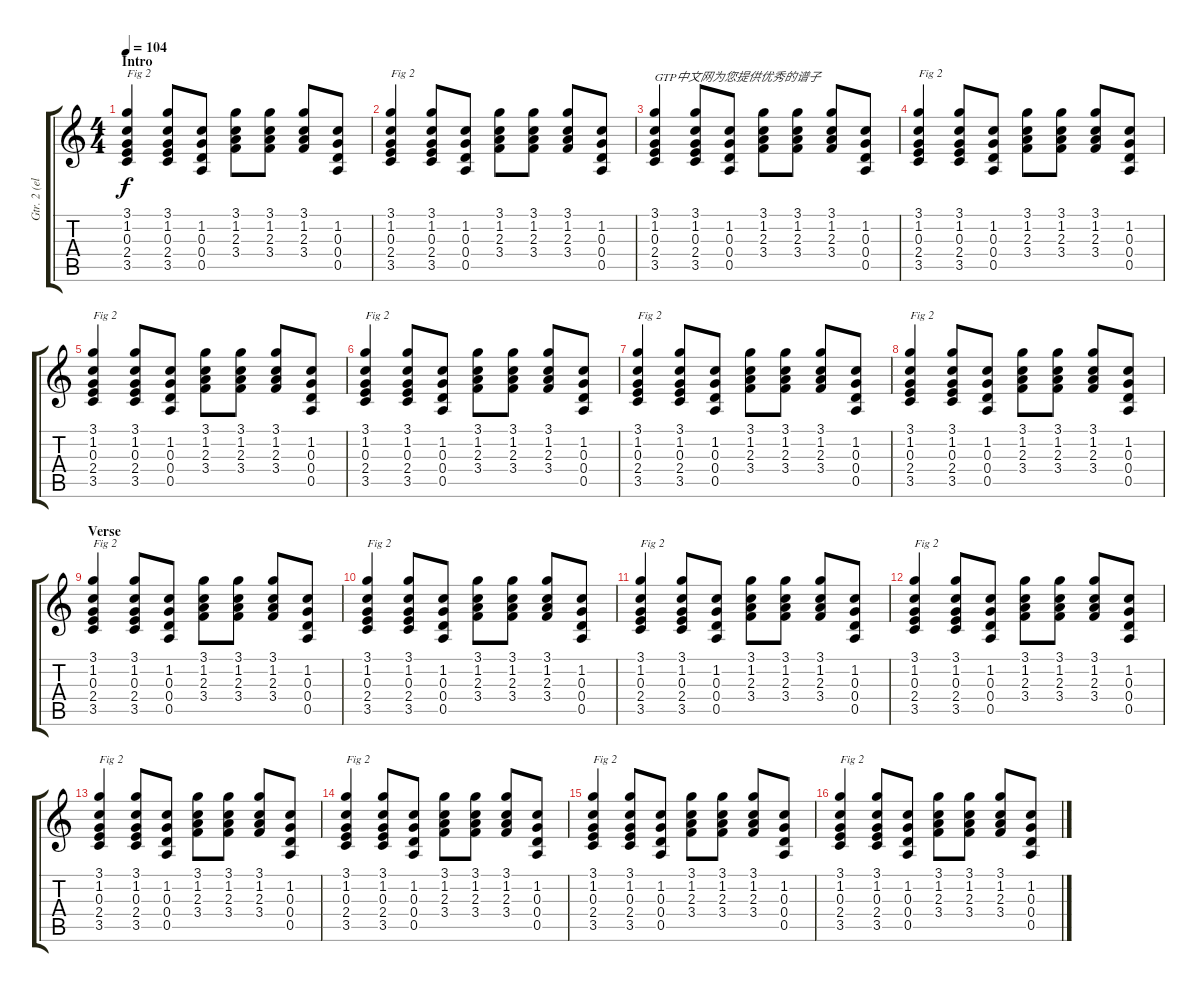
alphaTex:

\track ("Gtr. 2 (elec.)" "Gtr. 2 (el") {instrument electricguitarclean}
\staff {score tabs}
\tuning (E4 B3 G3 D3 A2 E2) {hide}
\ts (4 4)
\section ("" "Intro")
\tempo 104
\clef g2
\ks c
(3.1 1.2 0.3 2.4 3.5).4{txt "Fig 2" dy f instrument electricguitarclean} (3.1 1.2 0.3 2.4 3.5).8 (1.2 0.3 0.4 0.5).8 (3.1 1.2 2.3 3.4).8 (3.1 1.2 2.3 3.4).8 (3.1 1.2 2.3 3.4).8 (1.2 0.3 0.4 0.5).8 |
(3.1 1.2 0.3 2.4 3.5).4{txt "Fig 2"} (3.1 1.2 0.3 2.4 3.5).8 (1.2 0.3 0.4 0.5).8 (3.1 1.2 2.3 3.4).8 (3.1 1.2 2.3 3.4).8 (3.1 1.2 2.3 3.4).8 (1.2 0.3 0.4 0.5).8 |
(3.1 1.2 0.3 2.4 3.5).4{txt "GTP中文网为您提供优秀的谱子"} (3.1 1.2 0.3 2.4 3.5).8 (1.2 0.3 0.4 0.5).8 (3.1 1.2 2.3 3.4).8 (3.1 1.2 2.3 3.4).8 (3.1 1.2 2.3 3.4).8 (1.2 0.3 0.4 0.5).8 |
(3.1 1.2 0.3 2.4 3.5).4{txt "Fig 2"} (3.1 1.2 0.3 2.4 3.5).8 (1.2 0.3 0.4 0.5).8 (3.1 1.2 2.3 3.4).8 (3.1 1.2 2.3 3.4).8 (3.1 1.2 2.3 3.4).8 (1.2 0.3 0.4 0.5).8 |
(3.1 1.2 0.3 2.4 3.5).4{txt "Fig 2"} (3.1 1.2 0.3 2.4 3.5).8 (1.2 0.3 0.4 0.5).8 (3.1 1.2 2.3 3.4).8 (3.1 1.2 2.3 3.4).8 (3.1 1.2 2.3 3.4).8 (1.2 0.3 0.4 0.5).8 |
(3.1 1.2 0.3 2.4 3.5).4{txt "Fig 2"} (3.1 1.2 0.3 2.4 3.5).8 (1.2 0.3 0.4 0.5).8 (3.1 1.2 2.3 3.4).8 (3.1 1.2 2.3 3.4).8 (3.1 1.2 2.3 3.4).8 (1.2 0.3 0.4 0.5).8 |
(3.1 1.2 0.3 2.4 3.5).4{txt "Fig 2"} (3.1 1.2 0.3 2.4 3.5).8 (1.2 0.3 0.4 0.5).8 (3.1 1.2 2.3 3.4).8 (3.1 1.2 2.3 3.4).8 (3.1 1.2 2.3 3.4).8 (1.2 0.3 0.4 0.5).8 |
(3.1 1.2 0.3 2.4 3.5).4{txt "Fig 2"} (3.1 1.2 0.3 2.4 3.5).8 (1.2 0.3 0.4 0.5).8 (3.1 1.2 2.3 3.4).8 (3.1 1.2 2.3 3.4).8 (3.1 1.2 2.3 3.4).8 (1.2 0.3 0.4 0.5).8 |
\section ("" "Verse")
(3.1 1.2 0.3 2.4 3.5).4{txt "Fig 2"} (3.1 1.2 0.3 2.4 3.5).8 (1.2 0.3 0.4 0.5).8 (3.1 1.2 2.3 3.4).8 (3.1 1.2 2.3 3.4).8 (3.1 1.2 2.3 3.4).8 (1.2 0.3 0.4 0.5).8 |
(3.1 1.2 0.3 2.4 3.5).4{txt "Fig 2"} (3.1 1.2 0.3 2.4 3.5).8 (1.2 0.3 0.4 0.5).8 (3.1 1.2 2.3 3.4).8 (3.1 1.2 2.3 3.4).8 (3.1 1.2 2.3 3.4).8 (1.2 0.3 0.4 0.5).8 |
(3.1 1.2 0.3 2.4 3.5).4{txt "Fig 2"} (3.1 1.2 0.3 2.4 3.5).8 (1.2 0.3 0.4 0.5).8 (3.1 1.2 2.3 3.4).8 (3.1 1.2 2.3 3.4).8 (3.1 1.2 2.3 3.4).8 (1.2 0.3 0.4 0.5).8 |
(3.1 1.2 0.3 2.4 3.5).4{txt "Fig 2"} (3.1 1.2 0.3 2.4 3.5).8 (1.2 0.3 0.4 0.5).8 (3.1 1.2 2.3 3.4).8 (3.1 1.2 2.3 3.4).8 (3.1 1.2 2.3 3.4).8 (1.2 0.3 0.4 0.5).8 |
(3.1 1.2 0.3 2.4 3.5).4{txt "Fig 2"} (3.1 1.2 0.3 2.4 3.5).8 (1.2 0.3 0.4 0.5).8 (3.1 1.2 2.3 3.4).8 (3.1 1.2 2.3 3.4).8 (3.1 1.2 2.3 3.4).8 (1.2 0.3 0.4 0.5).8 |
(3.1 1.2 0.3 2.4 3.5).4{txt "Fig 2"} (3.1 1.2 0.3 2.4 3.5).8 (1.2 0.3 0.4 0.5).8 (3.1 1.2 2.3 3.4).8 (3.1 1.2 2.3 3.4).8 (3.1 1.2 2.3 3.4).8 (1.2 0.3 0.4 0.5).8 |
(3.1 1.2 0.3 2.4 3.5).4{txt "Fig 2"} (3.1 1.2 0.3 2.4 3.5).8 (1.2 0.3 0.4 0.5).8 (3.1 1.2 2.3 3.4).8 (3.1 1.2 2.3 3.4).8 (3.1 1.2 2.3 3.4).8 (1.2 0.3 0.4 0.5).8 |
(3.1 1.2 0.3 2.4 3.5).4{txt "Fig 2"} (3.1 1.2 0.3 2.4 3.5).8 (1.2 0.3 0.4 0.5).8 (3.1 1.2 2.3 3.4).8 (3.1 1.2 2.3 3.4).8 (3.1 1.2 2.3 3.4).8 (1.2 0.3 0.4 0.5).8
